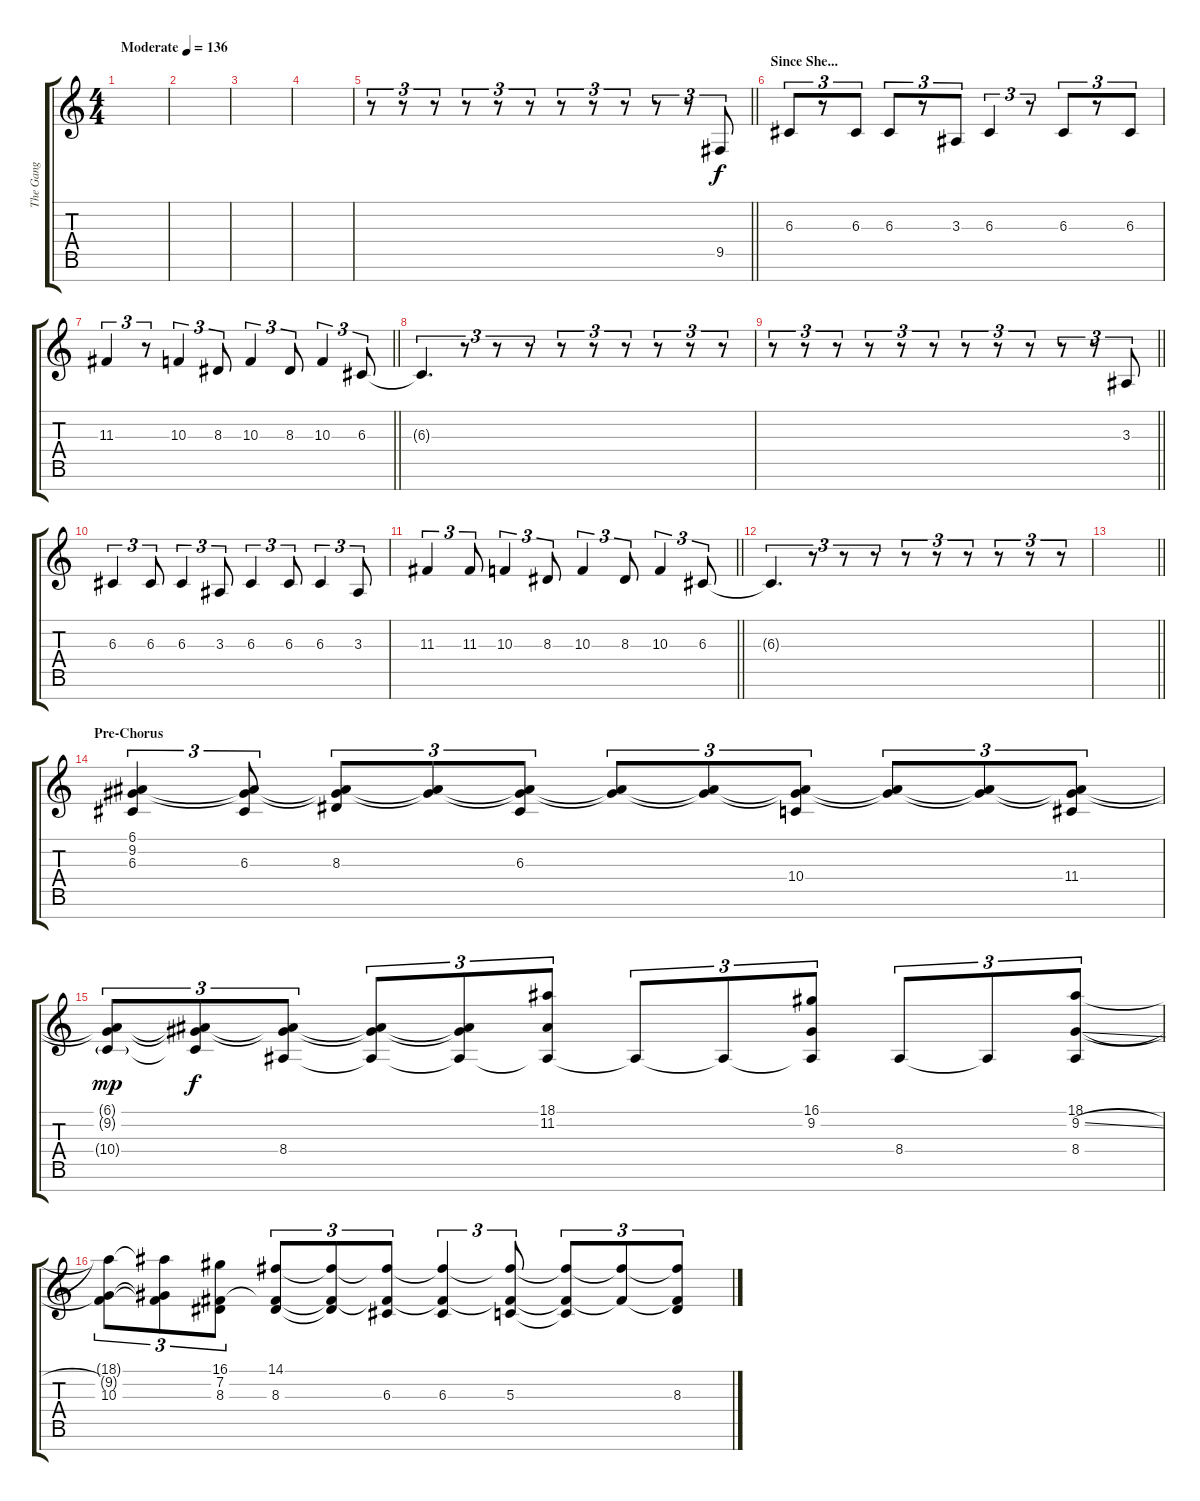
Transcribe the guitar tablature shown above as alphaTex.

\track ("The Gang" "The Gang") {instrument voiceoohs}
\staff {score tabs}
\tuning (E4 B3 G3 D3 A2 E2 B1) {hide}
\ts (4 4)
\tempo (136 "Moderate")
\clef g2
\ks c
|
|
|
|
\barLineRight lightlight
r.8{tu (3 2)} r.8{tu (3 2)} r.8{tu (3 2)} r.8{tu (3 2)} r.8{tu (3 2)} r.8{tu (3 2)} r.8{tu (3 2)} r.8{tu (3 2)} r.8{tu (3 2)} r.8{tu (3 2)} r.8{tu (3 2)} 9.5.8{tu (3 2)} |
\section ("" "Since She...")
6.3.8{tu (3 2)} r.8{tu (3 2)} 6.3.8{tu (3 2)} 6.3.8{tu (3 2)} r.8{tu (3 2)} 3.3.8{tu (3 2)} 6.3.4{tu (3 2)} r.8{tu (3 2)} 6.3.8{tu (3 2)} r.8{tu (3 2)} 6.3.8{tu (3 2)} |
\barLineRight lightlight
11.3.4{tu (3 2)} r.8{tu (3 2)} 10.3.4{tu (3 2)} 8.3.8{tu (3 2)} 10.3.4{tu (3 2)} 8.3.8{tu (3 2)} 10.3.4{tu (3 2)} 6.3.8{tu (3 2)} |
6.3{t}.4{d tu (3 2)} r.8{tu (3 2)} r.8{tu (3 2)} r.8{tu (3 2)} r.8{tu (3 2)} r.8{tu (3 2)} r.8{tu (3 2)} r.8{tu (3 2)} r.8{tu (3 2)} r.8{tu (3 2)} |
\barLineRight lightlight
r.8{tu (3 2)} r.8{tu (3 2)} r.8{tu (3 2)} r.8{tu (3 2)} r.8{tu (3 2)} r.8{tu (3 2)} r.8{tu (3 2)} r.8{tu (3 2)} r.8{tu (3 2)} r.8{tu (3 2)} r.8{tu (3 2)} 3.3.8{tu (3 2)} |
6.3.4{tu (3 2)} 6.3.8{tu (3 2)} 6.3.4{tu (3 2)} 3.3.8{tu (3 2)} 6.3.4{tu (3 2)} 6.3.8{tu (3 2)} 6.3.4{tu (3 2)} 3.3.8{tu (3 2)} |
\barLineRight lightlight
11.3.4{tu (3 2)} 11.3.8{tu (3 2)} 10.3.4{tu (3 2)} 8.3.8{tu (3 2)} 10.3.4{tu (3 2)} 8.3.8{tu (3 2)} 10.3.4{tu (3 2)} 6.3.8{tu (3 2)} |
6.3{t}.4{d tu (3 2)} r.8{tu (3 2)} r.8{tu (3 2)} r.8{tu (3 2)} r.8{tu (3 2)} r.8{tu (3 2)} r.8{tu (3 2)} r.8{tu (3 2)} r.8{tu (3 2)} r.8{tu (3 2)} |
\barLineRight lightlight
|
\section ("" "Pre-Chorus")
(6.1 9.2 6.3).4{tu (3 2)} (6.1{t} 9.2{t} 6.3).8{tu (3 2)} (6.1{t} 9.2{t} 8.3).8{tu (3 2)} (6.1{t} 9.2{t}).8{tu (3 2)} (6.1{t} 9.2{t} 6.3).8{tu (3 2)} (6.1{t} 9.2{t}).8{tu (3 2)} (6.1{t} 9.2{t}).8{tu (3 2)} (6.1{t} 9.2{t} 10.4).8{tu (3 2)} (6.1{t} 9.2{t}).8{tu (3 2)} (6.1{t} 9.2{t}).8{tu (3 2)} (6.1{t} 9.2{t} 11.4).8{tu (3 2)} |
(6.1{t} 9.2{t} 10.4{g}).8{tu (3 2) dy mp} (6.1{t} 9.2{t} 10.4{t}).8{tu (3 2) dy f} (6.1{t} 9.2{t} 8.4).8{tu (3 2)} (6.1{t} 9.2{t} 8.4{t}).8{tu (3 2)} (6.1{t} 9.2{t} 8.4{t}).8{tu (3 2)} (18.1 11.2 8.4{t}).8{tu (3 2)} 8.4{t}.8{tu (3 2)} 8.4{t}.8{tu (3 2)} (16.1 9.2 8.4{t}).8{tu (3 2)} 8.4.8{tu (3 2)} 8.4{t}.8{tu (3 2)} (18.1 9.2{sl} 8.4).8{tu (3 2)} |
(18.1{t} 9.2{t} 10.3).8{tu (3 2)} (18.1{t} 9.2{t} 10.3{t}).8{tu (3 2)} (16.1 7.2 8.3).8{tu (3 2)} (14.1 7.2{t} 8.3).8{tu (3 2)} (14.1{t} 7.2{t} 8.3{t}).8{tu (3 2)} (14.1{t} 7.2{t} 6.3).8{tu (3 2)} (14.1{t} 7.2{t} 6.3).4{tu (3 2)} (14.1{t} 7.2{t} 5.3).8{tu (3 2)} (14.1{t} 7.2{t} 5.3{t}).8{tu (3 2)} (14.1{t} 7.2{t}).8{tu (3 2)} (14.1{t} 7.2{t} 8.3).8{tu (3 2)}
